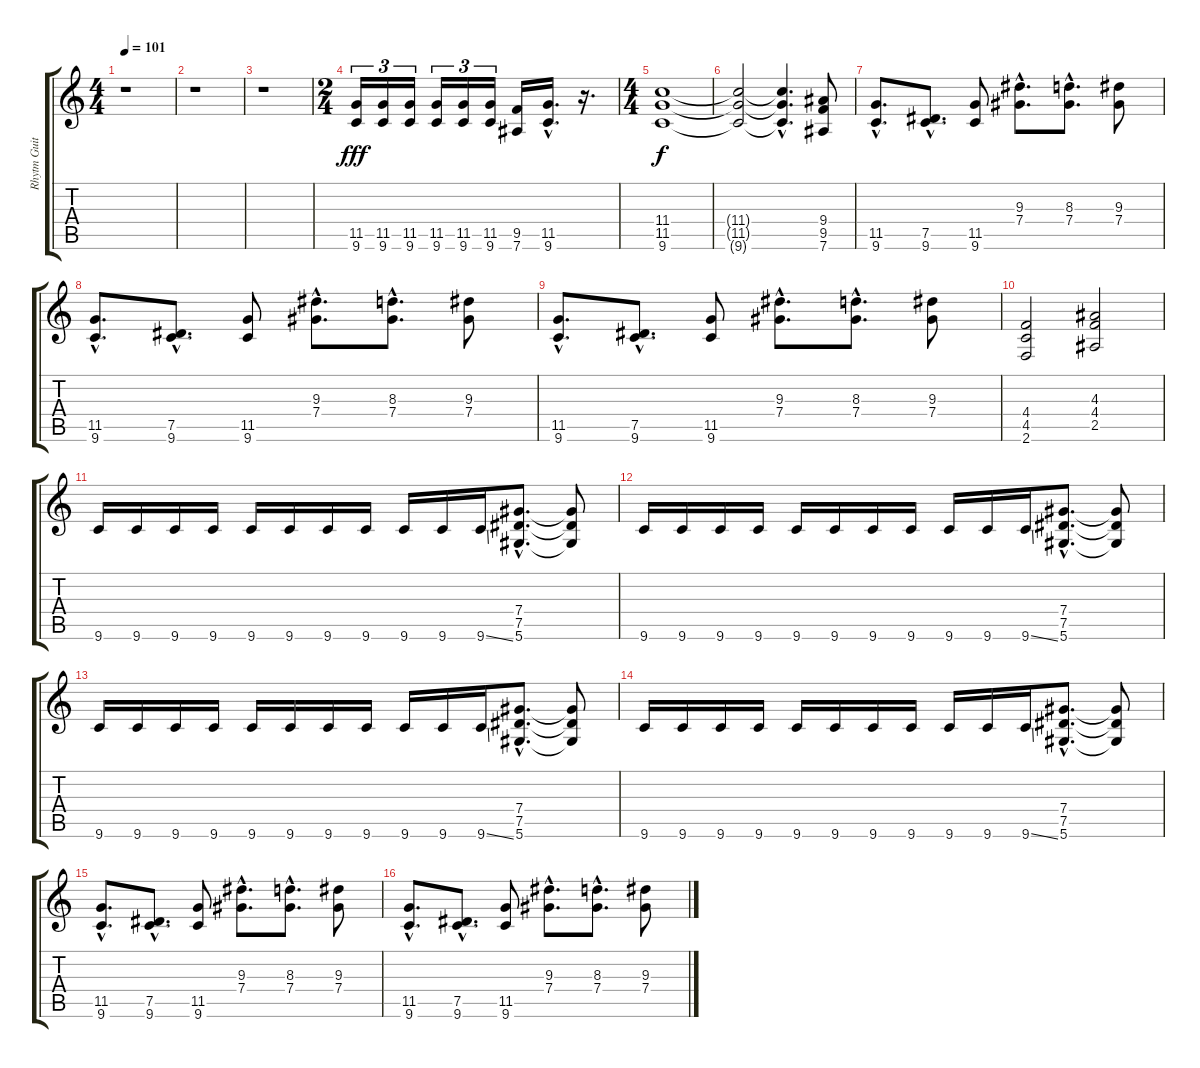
\track ("Rhytm Guitar" "Rhytm Guit") {instrument distortionguitar}
\staff {score tabs}
\tuning (Eb4 Bb3 Gb3 Db3 Ab2 Eb2) {hide}
\ts (4 4)
\tempo 101
\clef g2
\ks c
r.1{dy fff instrument distortionguitar} |
r.1 |
r.1 |
\ts (2 4)
(11.5 9.6).16{tu (3 2)} (11.5 9.6).16{tu (3 2)} (11.5 9.6).16{tu (3 2)} (11.5 9.6).16{tu (3 2)} (11.5 9.6).16{tu (3 2)} (11.5 9.6).16{tu (3 2)} (9.5 7.6).16 (11.5{hac} 9.6{hac}).16{d} r.16{d} |
\ts (4 4)
(11.4 11.5 9.6).1{dy f} |
(11.4{t} 11.5{t} 9.6{t}).2 (11.4{hac t} 11.5{hac t} 9.6{hac t}).4{d} (9.4 9.5 7.6).8 |
(11.5{hac} 9.6{hac}).8{d} (7.5{hac} 9.6{hac}).8{d} (11.5 9.6).8 (9.3{hac} 7.4{hac}).8{d} (8.3{hac} 7.4{hac}).8{d} (9.3 7.4).8 |
(11.5{hac} 9.6{hac}).8{d} (7.5{hac} 9.6{hac}).8{d} (11.5 9.6).8 (9.3{hac} 7.4{hac}).8{d} (8.3{hac} 7.4{hac}).8{d} (9.3 7.4).8 |
(11.5{hac} 9.6{hac}).8{d} (7.5{hac} 9.6{hac}).8{d} (11.5 9.6).8 (9.3{hac} 7.4{hac}).8{d} (8.3{hac} 7.4{hac}).8{d} (9.3 7.4).8 |
(4.4 4.5 2.6).2 (4.3 4.4 2.5).2 |
9.6.16 9.6.16 9.6.16 9.6.16 9.6.16 9.6.16 9.6.16 9.6.16 9.6.16 9.6.16 9.6{ss}.16 (7.4{hac} 7.5{hac} 5.6{hac}).8{d} (7.4{t} 7.5{t} 5.6{t}).8 |
9.6.16 9.6.16 9.6.16 9.6.16 9.6.16 9.6.16 9.6.16 9.6.16 9.6.16 9.6.16 9.6{ss}.16 (7.4{hac} 7.5{hac} 5.6{hac}).8{d} (7.4{t} 7.5{t} 5.6{t}).8 |
9.6.16 9.6.16 9.6.16 9.6.16 9.6.16 9.6.16 9.6.16 9.6.16 9.6.16 9.6.16 9.6{ss}.16 (7.4{hac} 7.5{hac} 5.6{hac}).8{d} (7.4{t} 7.5{t} 5.6{t}).8 |
9.6.16 9.6.16 9.6.16 9.6.16 9.6.16 9.6.16 9.6.16 9.6.16 9.6.16 9.6.16 9.6{ss}.16 (7.4{hac} 7.5{hac} 5.6{hac}).8{d} (7.4{t} 7.5{t} 5.6{t}).8 |
(11.5{hac} 9.6{hac}).8{d} (7.5{hac} 9.6{hac}).8{d} (11.5 9.6).8 (9.3{hac} 7.4{hac}).8{d} (8.3{hac} 7.4{hac}).8{d} (9.3 7.4).8 |
(11.5{hac} 9.6{hac}).8{d} (7.5{hac} 9.6{hac}).8{d} (11.5 9.6).8 (9.3{hac} 7.4{hac}).8{d} (8.3{hac} 7.4{hac}).8{d} (9.3 7.4).8
